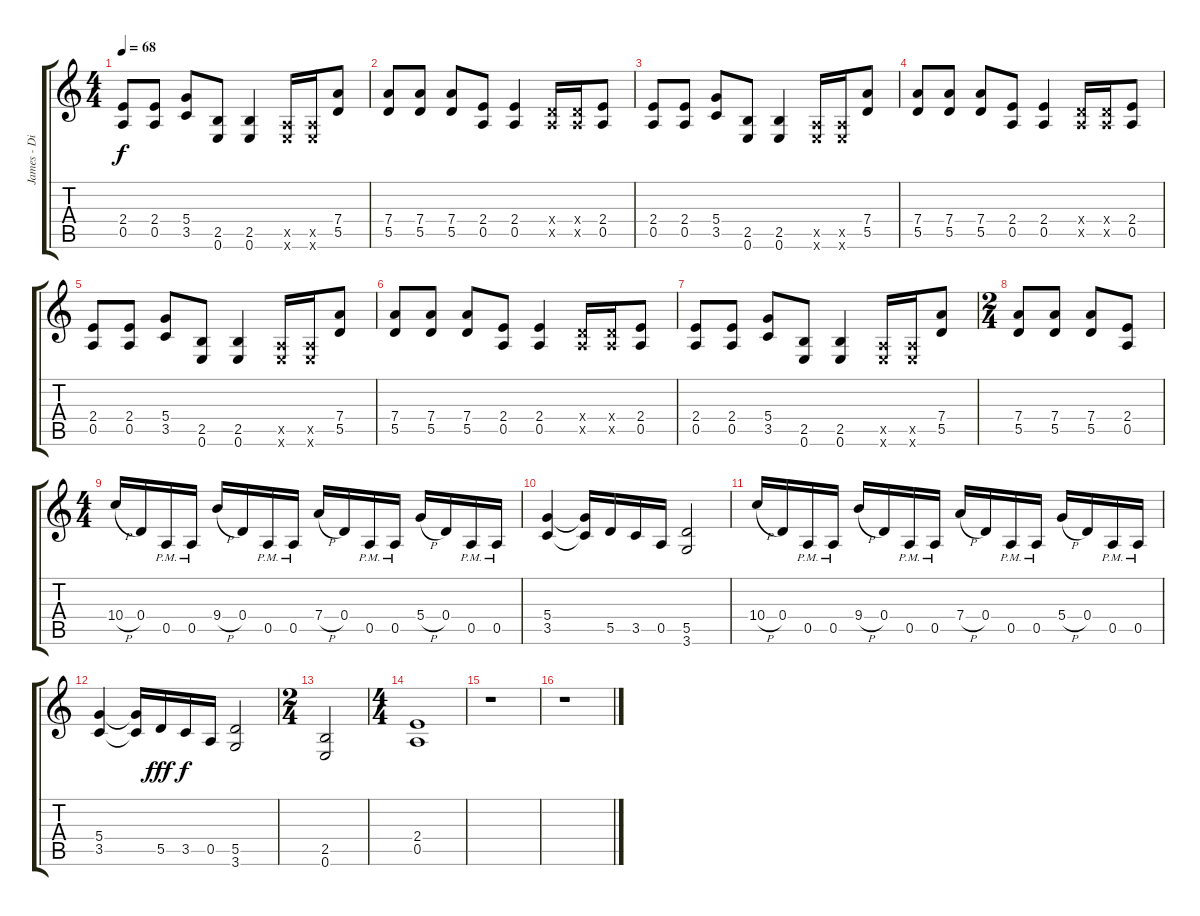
\track ("James - Distortion" "James - Di") {instrument distortionguitar}
\staff {score tabs}
\tuning (E4 B3 G3 D3 A2 E2) {hide}
\ts (4 4)
\tempo 68
\clef g2
\ks c
(2.4 0.5).8{dy f} (2.4 0.5).8 (5.4 3.5).8 (2.5 0.6).8 (2.5 0.6).4 (0.5{x} 0.6{x}).16 (0.5{x} 0.6{x}).16 (7.4 5.5).8 |
(7.4 5.5).8 (7.4 5.5).8 (7.4 5.5).8 (2.4 0.5).8 (2.4 0.5).4 (0.4{x} 0.5{x}).16 (0.4{x} 0.5{x}).16 (2.4 0.5).8 |
(2.4 0.5).8 (2.4 0.5).8 (5.4 3.5).8 (2.5 0.6).8 (2.5 0.6).4 (0.5{x} 0.6{x}).16 (0.5{x} 0.6{x}).16 (7.4 5.5).8 |
(7.4 5.5).8 (7.4 5.5).8 (7.4 5.5).8 (2.4 0.5).8 (2.4 0.5).4 (0.4{x} 0.5{x}).16 (0.4{x} 0.5{x}).16 (2.4 0.5).8 |
(2.4 0.5).8 (2.4 0.5).8 (5.4 3.5).8 (2.5 0.6).8 (2.5 0.6).4 (0.5{x} 0.6{x}).16 (0.5{x} 0.6{x}).16 (7.4 5.5).8 |
(7.4 5.5).8 (7.4 5.5).8 (7.4 5.5).8 (2.4 0.5).8 (2.4 0.5).4 (0.4{x} 0.5{x}).16 (0.4{x} 0.5{x}).16 (2.4 0.5).8 |
(2.4 0.5).8 (2.4 0.5).8 (5.4 3.5).8 (2.5 0.6).8 (2.5 0.6).4 (0.5{x} 0.6{x}).16 (0.5{x} 0.6{x}).16 (7.4 5.5).8 |
\ts (2 4)
(7.4 5.5).8 (7.4 5.5).8 (7.4 5.5).8 (2.4 0.5).8 |
\ts (4 4)
10.4{h}.16 0.4.16 0.5{pm}.16 0.5{pm}.16 9.4{h}.16 0.4.16 0.5{pm}.16 0.5{pm}.16 7.4{h}.16 0.4.16 0.5{pm}.16 0.5{pm}.16 5.4{h}.16 0.4.16 0.5{pm}.16 0.5{pm}.16 |
(5.4 3.5).4 (5.4{t} 3.5{t}).16 5.5.16 3.5.16 0.5.16 (5.5 3.6).2 |
10.4{h}.16 0.4.16 0.5{pm}.16 0.5{pm}.16 9.4{h}.16 0.4.16 0.5{pm}.16 0.5{pm}.16 7.4{h}.16 0.4.16 0.5{pm}.16 0.5{pm}.16 5.4{h}.16 0.4.16 0.5{pm}.16 0.5{pm}.16 |
(5.4 3.5).4 (5.4{t} 3.5{t}).16 5.5.16{dy fff} 3.5.16{dy f} 0.5.16 (5.5 3.6).2 |
\ts (2 4)
(2.5 0.6).2 |
\ts (4 4)
(2.4 0.5).1{volume 0} |
r.1 |
r.1
